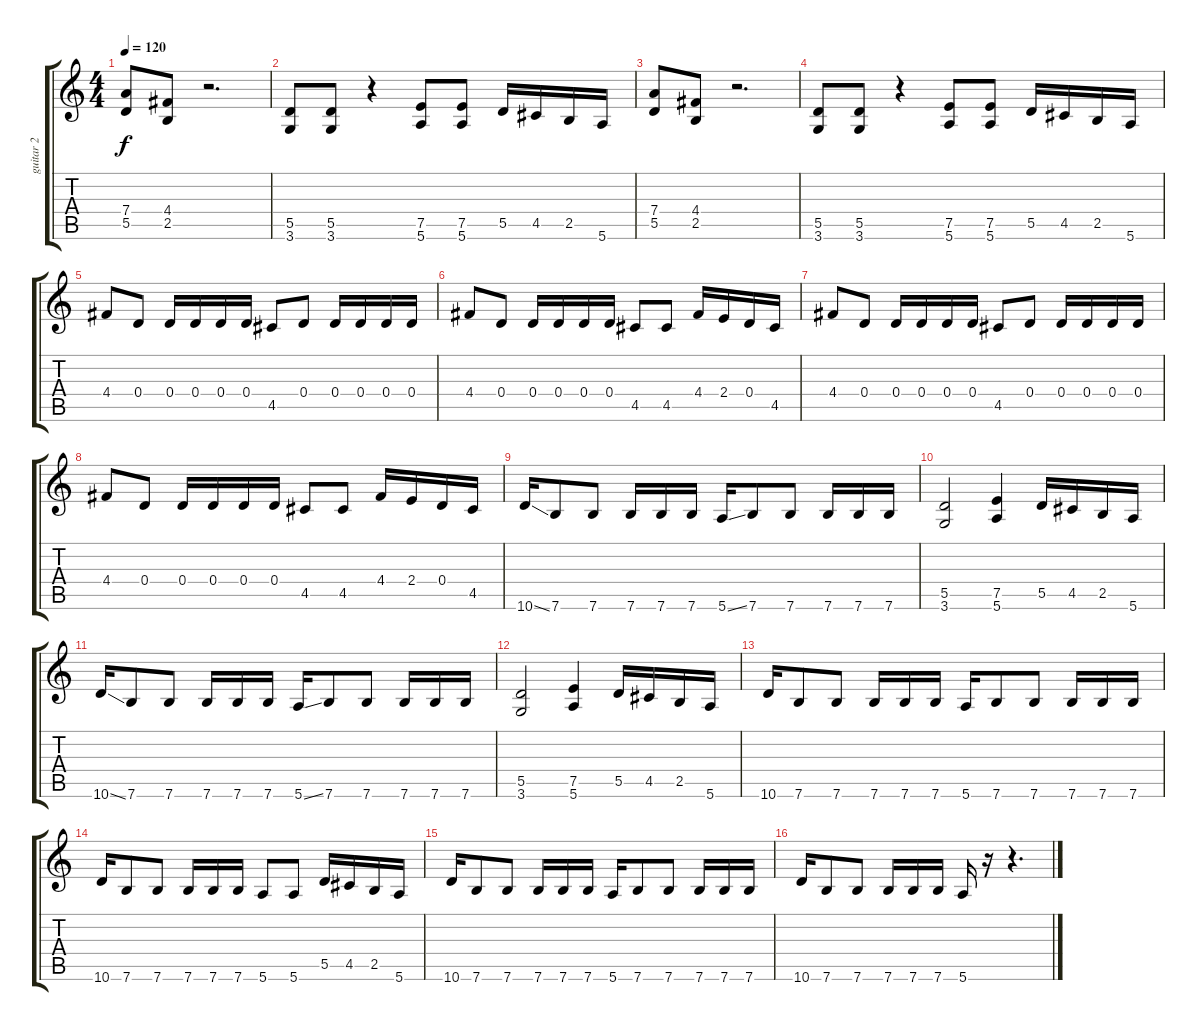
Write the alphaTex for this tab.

\track ("guitar 2" "guitar 2") {instrument overdrivenguitar}
\staff {score tabs}
\tuning (E4 B3 G3 D3 A2 E2) {hide}
\ts (4 4)
\tempo 120
\clef g2
\ks c
(7.4 5.5).8{dy f} (4.4 2.5).8 r.2{d} |
(5.5 3.6).8 (5.5 3.6).8 r.4 (7.5 5.6).8 (7.5 5.6).8 5.5.16 4.5.16 2.5.16 5.6.16 |
(7.4 5.5).8 (4.4 2.5).8 r.2{d} |
(5.5 3.6).8 (5.5 3.6).8 r.4 (7.5 5.6).8 (7.5 5.6).8 5.5.16 4.5.16 2.5.16 5.6.16 |
4.4.8 0.4.8 0.4.16 0.4.16 0.4.16 0.4.16 4.5.8 0.4.8 0.4.16 0.4.16 0.4.16 0.4.16 |
4.4.8 0.4.8 0.4.16 0.4.16 0.4.16 0.4.16 4.5.8 4.5.8 4.4.16 2.4.16 0.4.16 4.5.16 |
4.4.8 0.4.8 0.4.16 0.4.16 0.4.16 0.4.16 4.5.8 0.4.8 0.4.16 0.4.16 0.4.16 0.4.16 |
4.4.8 0.4.8 0.4.16 0.4.16 0.4.16 0.4.16 4.5.8 4.5.8 4.4.16 2.4.16 0.4.16 4.5.16 |
10.6{ss}.16 7.6.8 7.6.8 7.6.16 7.6.16 7.6.16 5.6{ss}.16 7.6.8 7.6.8 7.6.16 7.6.16 7.6.16 |
(5.5 3.6).2 (7.5 5.6).4 5.5.16 4.5.16 2.5.16 5.6.16 |
10.6{ss}.16 7.6.8 7.6.8 7.6.16 7.6.16 7.6.16 5.6{ss}.16 7.6.8 7.6.8 7.6.16 7.6.16 7.6.16 |
(5.5 3.6).2 (7.5 5.6).4 5.5.16 4.5.16 2.5.16 5.6.16 |
10.6.16 7.6.8 7.6.8 7.6.16 7.6.16 7.6.16 5.6.16 7.6.8 7.6.8 7.6.16 7.6.16 7.6.16 |
10.6.16 7.6.8 7.6.8 7.6.16 7.6.16 7.6.16 5.6.8 5.6.8 5.5.16 4.5.16 2.5.16 5.6.16 |
10.6.16 7.6.8 7.6.8 7.6.16 7.6.16 7.6.16 5.6.16 7.6.8 7.6.8 7.6.16 7.6.16 7.6.16 |
10.6.16 7.6.8 7.6.8 7.6.16 7.6.16 7.6.16 5.6.16 r.16 r.4{d}
